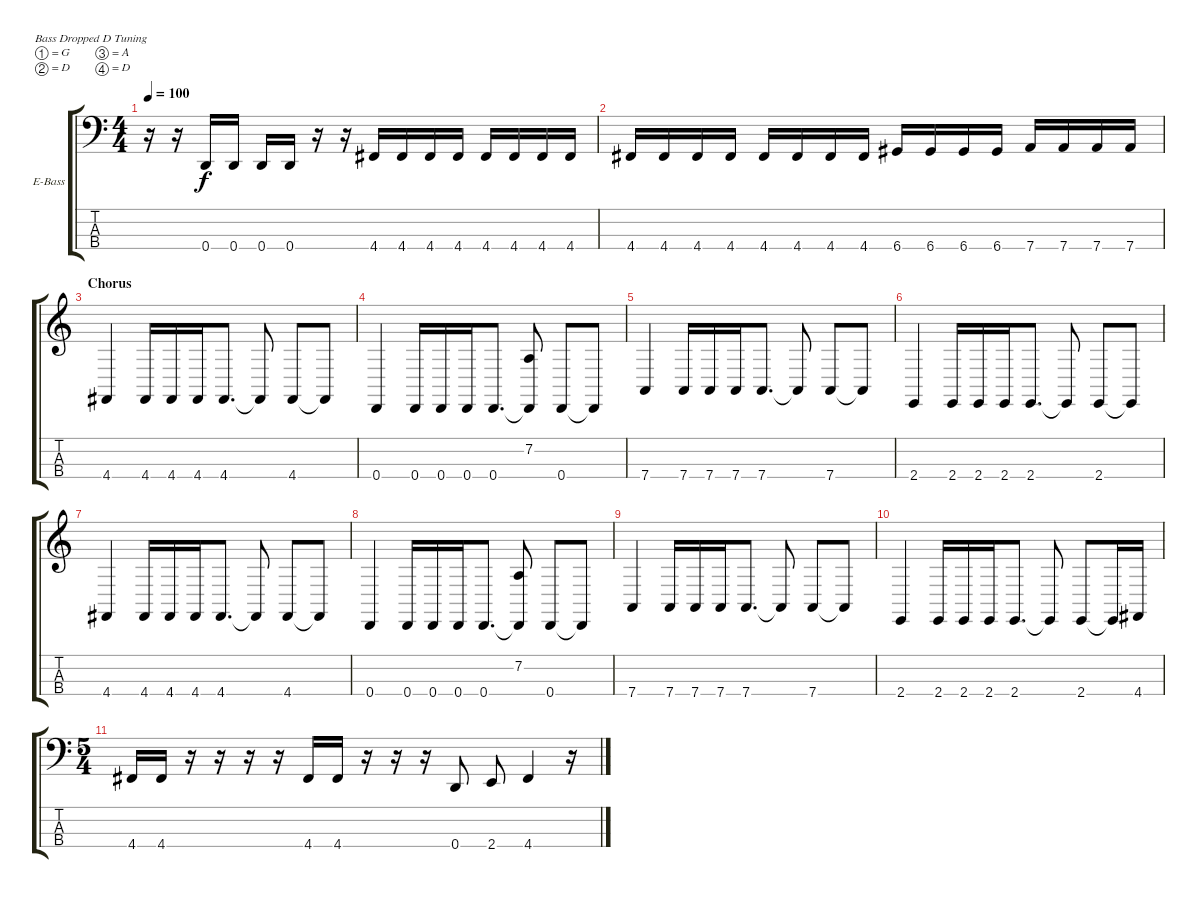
\bracketExtendMode groupsimilarinstruments
\firstSystemTrackNameOrientation horizontal
\otherSystemsTrackNameOrientation horizontal
\track ("Electric Bass" "E-Bass") {instrument electricbassfinger}
\staff {score tabs}
\tuning (G2 D2 A1 D1)
\ts (4 4)
\tempo 100
\clef f4
\scale
0.333333
\ks c
r.16{dy f} r.16 0.4.16 0.4.16 0.4.16 0.4.16 r.16 r.16 4.4.16 4.4.16 4.4.16 4.4.16 4.4.16 4.4.16 4.4.16 4.4.16 |
\scale
0.333333 4.4.16 4.4.16 4.4.16 4.4.16 4.4.16 4.4.16 4.4.16 4.4.16 6.4.16 6.4.16 6.4.16 6.4.16 7.4.16 7.4.16 7.4.16 7.4.16 |
\section ("" "Chorus")
\clef g2
\scale
0.333333 4.4.4 4.4.16 4.4.16 4.4.16 4.4.8{d} 4.4{t}.8 4.4.8 4.4{t}.8 |
\scale
0.333333 0.4.4 0.4.16 0.4.16 0.4.16 0.4.8{d} (7.2 0.4{t}).8 0.4.8 0.4{t}.8 |
\scale
0.333333 7.4.4 7.4.16 7.4.16 7.4.16 7.4.8{d} 7.4{t}.8 7.4.8 7.4{t}.8 |
\scale
0.333333 2.4.4 2.4.16 2.4.16 2.4.16 2.4.8{d} 2.4{t}.8 2.4.8 2.4{t}.8 |
\scale
0.333333 4.4.4 4.4.16 4.4.16 4.4.16 4.4.8{d} 4.4{t}.8 4.4.8 4.4{t}.8 |
\scale
0.333333 0.4.4 0.4.16 0.4.16 0.4.16 0.4.8{d} (7.2 0.4{t}).8 0.4.8 0.4{t}.8 |
\scale
0.256303 7.4.4 7.4.16 7.4.16 7.4.16 7.4.8{d} 7.4{t}.8 7.4.8 7.4{t}.8 |
\scale
0.256303 2.4.4 2.4.16 2.4.16 2.4.16 2.4.8{d} 2.4{t}.8 2.4.8 2.4{t}.16 4.4.16 |
\ts (5 4)
\clef f4
\scale
0.487395 4.4.16 4.4.16 r.16 r.16 r.16 r.16 4.4.16 4.4.16 r.16 r.16 r.16 0.4.8 2.4.8 4.4.4 r.16
